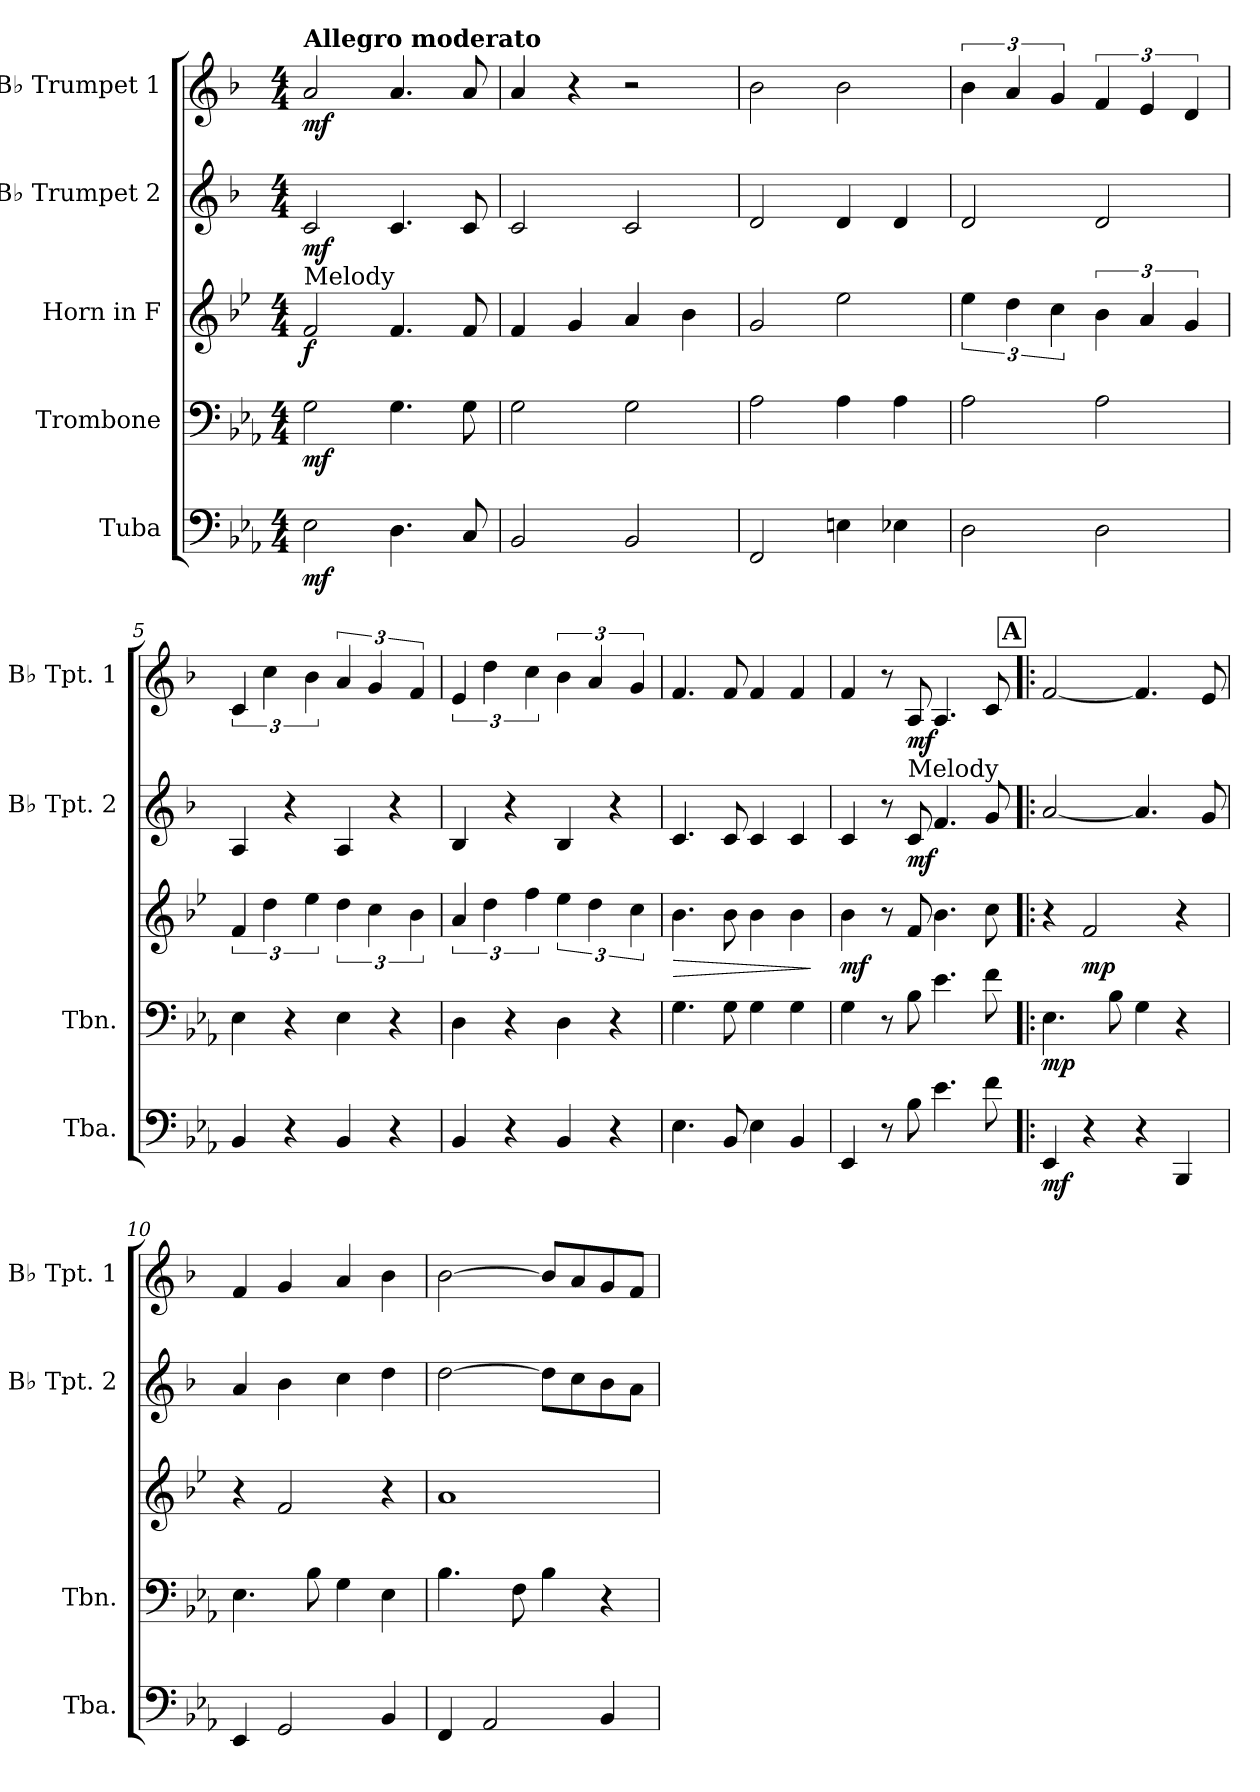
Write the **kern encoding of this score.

**kern	**dynam	**kern	**dynam	**kern	**dynam	**kern	**dynam	**kern	**dynam
*part5	*part5	*part4	*part4	*part3	*part3	*part2	*part2	*part1	*part1
*staff5	*staff5	*staff4	*staff4	*staff3	*staff3	*staff2	*staff2	*staff1	*staff1
*I"Tuba	*	*I"Trombone	*	*I"Horn in F	*	*I"B♭ Trumpet 2	*	*I"B♭ Trumpet 1	*
*I'Tba.	*	*I'Tbn.	*	*	*	*I'B♭ Tpt. 2	*	*I'B♭ Tpt. 1	*
*clefF4	*	*clefF4	*	*clefG2	*	*clefG2	*	*clefG2	*
*	*	*	*	*ITrd4c7	*	*ITrd1c2	*	*ITrd1c2	*
*k[b-e-a-]	*	*k[b-e-a-]	*	*k[b-e-a-]	*	*k[b-e-a-]	*	*k[b-e-a-]	*
*M4/4	*	*M4/4	*	*M4/4	*	*M4/4	*	*M4/4	*
*MM102	*	*MM102	*	*MM102	*	*MM102	*	*MM102	*
=1	=1	=1	=1	=1	=1	=1	=1	=1	=1
!	!	!	!	!	!	!	!	!LO:TX:B:t=Allegro moderato	!
!	!	!	!	!LO:TX:a:t=Melody	!	!	!	!	!
!	!LO:DY:b	!	!LO:DY:b	!	!LO:DY:b	!	!LO:DY:b	!	!LO:DY:b
2E-\	mf	2G\	mf	2B-/	f	2B-/	mf	2g/	mf
4.D\	.	4.G\	.	4.B-/	.	4.B-/	.	4.g/	.
8C/	.	8G\	.	8B-/	.	8B-/	.	8g/	.
=2	=2	=2	=2	=2	=2	=2	=2	=2	=2
2BB-/	.	2G\	.	4B-/	.	2B-/	.	4g/	.
.	.	.	.	4c/	.	.	.	4r	.
2BB-/	.	2G\	.	4d/	.	2B-/	.	2r	.
.	.	.	.	4e-\	.	.	.	.	.
=3	=3	=3	=3	=3	=3	=3	=3	=3	=3
2FF/	.	2A-\	.	2c/	.	2c/	.	2a-\	.
4En\	.	4A-\	.	2a-\	.	4c/	.	2a-\	.
4E-X\	.	4A-\	.	.	.	4c/	.	.	.
=4	=4	=4	=4	=4	=4	=4	=4	=4	=4
2D\	.	2A-\	.	6a-\	.	2c/	.	6a-\	.
.	.	.	.	6g\	.	.	.	6g/	.
.	.	.	.	6f\	.	.	.	6f/	.
2D\	.	2A-\	.	6e-\	.	2c/	.	6e-/	.
.	.	.	.	6d/	.	.	.	6d/	.
.	.	.	.	6c/	.	.	.	6c/	.
=5	=5	=5	=5	=5	=5	=5	=5	=5	=5
4BB-/	.	4E-\	.	6B-/	.	4G/	.	6B-/	.
.	.	.	.	6g\	.	.	.	6b-\	.
4r	.	4r	.	.	.	4r	.	.	.
.	.	.	.	6a-\	.	.	.	6a-\	.
4BB-/	.	4E-\	.	6g\	.	4G/	.	6g/	.
.	.	.	.	6f\	.	.	.	6f/	.
4r	.	4r	.	.	.	4r	.	.	.
.	.	.	.	6e-\	.	.	.	6e-/	.
=6	=6	=6	=6	=6	=6	=6	=6	=6	=6
4BB-/	.	4D\	.	6d/	.	4A-/	.	6d/	.
.	.	.	.	6g\	.	.	.	6cc\	.
4r	.	4r	.	.	.	4r	.	.	.
.	.	.	.	6b-\	.	.	.	6b-\	.
4BB-/	.	4D\	.	6a-\	.	4A-/	.	6a-\	.
.	.	.	.	6g\	.	.	.	6g/	.
4r	.	4r	.	.	.	4r	.	.	.
.	.	.	.	6f\	.	.	.	6f/	.
!!LO:LB:g=z
=7	=7	=7	=7	=7	=7	=7	=7	=7	=7
!	!	!	!	!	!LO:HP:b	!	!	!	!
4.E-\	.	4.G\	.	4.e-\	>	4.B-/	.	4.e-/	.
8BB-/	.	8G\	.	8e-\	.	8B-/	.	8e-/	.
4E-\	.	4G\	.	4e-\	.	4B-/	.	4e-/	.
4BB-/	.	4G\	.	4e-\	.	4B-/	.	4e-/	.
.	.	.	.	.	]	.	.	.	.
=8	=8	=8	=8	=8	=8	=8	=8	=8	=8
!	!	!	!	!	!LO:DY:b	!	!	!	!
4EE-/	.	4G\	.	4e-\	mf	4B-/	.	4e-/	.
8r	.	8r	.	8r	.	8r	.	8r	.
!	!	!	!	!	!	!LO:TX:a:t=Melody	!	!	!
!	!	!	!	!	!	!	!LO:DY:b	!	!LO:DY:b
8B-!\	.	8B-!\	.	8B-!/	.	8B-/	mf	8G/	mf
4.e-!\	.	4.e-!\	.	4.e-!\	.	4.e-/	.	4.G/	.
8f!\	.	8f!\	.	8f!\	.	8f/	.	8B-/	.
!!LO:REH:place=s1:a:B:fs=14:t=A
=9!|:	=9!|:	=9!|:	=9!|:	=9!|:	=9!|:	=9!|:	=9!|:	=9!|:	=9!|:
!	!LO:DY:b	!	!LO:DY:b	!	!	!	!	!	!
4EE-/	mf	4.E-\	mp	4r	.	[2g/	.	[2e-/	.
!	!	!	!	!	!LO:DY:b	!	!	!	!
4r	.	.	.	2B-/	mp	.	.	.	.
.	.	8B-\	.	.	.	.	.	.	.
4r	.	4G\	.	.	.	4.g/]	.	4.e-/]	.
4BBB-/	.	4r	.	4r	.	.	.	.	.
.	.	.	.	.	.	8f/	.	8d/	.
=10	=10	=10	=10	=10	=10	=10	=10	=10	=10
4EE-/	.	4.E-\	.	4r	.	4g/	.	4e-/	.
2GG/	.	.	.	2B-/	.	4a-\	.	4f/	.
.	.	8B-\	.	.	.	.	.	.	.
.	.	4G\	.	.	.	4b-\	.	4g/	.
4BB-/	.	4E-\	.	4r	.	4cc\	.	4a-\	.
=11	=11	=11	=11	=11	=11	=11	=11	=11	=11
4FF/	.	4.B-\	.	1d	.	[2cc\	.	[2a-\	.
2AA-/	.	.	.	.	.	.	.	.	.
.	.	8F\	.	.	.	.	.	.	.
.	.	4B-\	.	.	.	8cc\L]	.	8a-/L]	.
.	.	.	.	.	.	8b-\	.	8g/	.
4BB-/	.	4r	.	.	.	8a-\	.	8f/	.
.	.	.	.	.	.	8g\J	.	8e-/J	.
=	=	=	=	=	=	=	=	=	=
*-	*-	*-	*-	*-	*-	*-	*-	*-	*-
